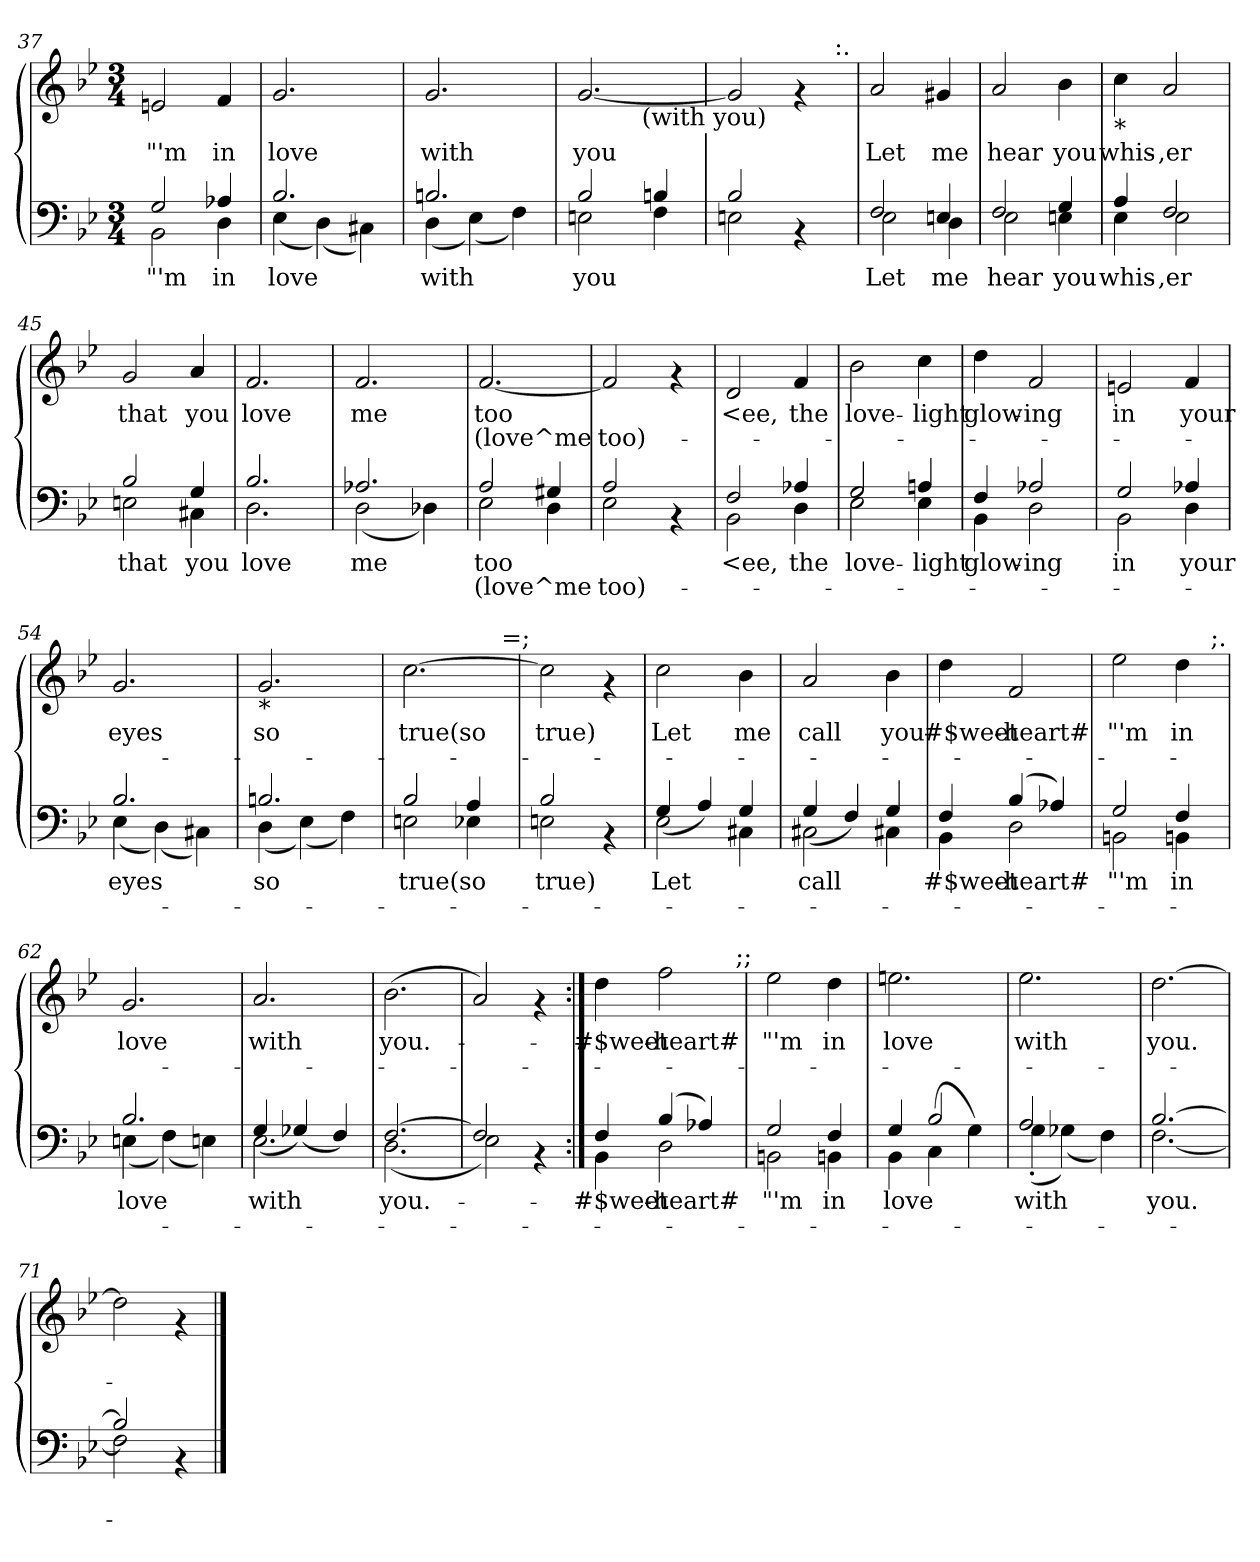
**kern	**text	**text	**kern	**text	**text
*part2	*part2	*part2	*part1	*part1	*part1
*staff2	*staff2	*staff2	*staff1	*staff1	*staff1
*clefF4	*	*	*clefG2	*	*
*k[b-e-]	*	*	*k[b-e-]	*	*
*B-:	*	*	*B-:	*	*
*M3/4	*	*	*M3/4	*	*
=37	=37	=37	=37	=37	=37
*^	*	*	*	*	*
!	!	!LO:LY:a	!	!	!LO:LY:b	!
2G/	2BB-\	"'m	.	2en/	"'m	.
!	!	!LO:LY:a	!	!	!LO:LY:b	!
4A-X/	4D\	in	.	4f/	in	.
=38	=38	=38	=38	=38	=38	=38
!	!	!LO:LY:a	!	!	!LO:LY:b	!
2.B-/	(<4E-\	love	.	2.g/	love	.
.	(<4D\)	.	.	.	.	.
.	4C#X\)	.	.	.	.	.
=39	=39	=39	=39	=39	=39	=39
!	!	!LO:LY:a	!	!	!LO:LY:b	!
2.Bn/	(<4D\	with	.	2.g/	with	.
.	(<4E-\)	.	.	.	.	.
.	4F\)	.	.	.	.	.
=40	=40	=40	=40	=40	=40	=40
!	!	!LO:LY:a	!	!	!LO:LY:b	!
*	*	*	*	*^	*	*
2B-/	2En\	you	.	[<2.g/	4...ryy	you	.
!	!	!	!	!	!LO:TX:b:t=(with you)	!	!
.	.	.	.	.	4ryy	.	.
4Bn/	4F\	.	.	.	.	.	.
.	.	.	.	.	32ryy	.	.
=41	=41	=41	=41	=41	=41	=41	=41
2B-/	2En\	.	.	2g/]	2ryy	.	.
4rAA	4ryy	.	.	4rf	8ryy	.	.
.	.	.	.	.	32ryy	.	.
!	!	!	!	!	!LO:TX:a:t=&colon;.	!	!
.	.	.	.	.	16.ryy	.	.
=42	=42	=42	=42	=42	=42	=42	=42
!	!	!LO:LY:a	!	!	!	!LO:LY:b	!
*	*	*	*	*v	*v	*	*
2F/	2E-\	Let	.	2a/	Let	.
!	!	!LO:LY:a	!	!	!LO:LY:b	!
4En/	4D\	me	.	4g#X/	me	.
=43	=43	=43	=43	=43	=43	=43
!	!	!LO:LY:a	!	!	!LO:LY:b	!
2F/	2E-\	hear	.	2a/	hear	.
!	!	!LO:LY:a	!	!	!LO:LY:b	!
4G/	4En\	you	.	4b-\	you	.
!!LO:PB:g=z
=44	=44	=44	=44	=44	=44	=44
!	!	!	!	!LO:TX:b:t=*	!	!
!	!	!LO:LY:a	!	!	!LO:LY:b	!
4A/	4E-\	whis-	.	4cc\	whis-	.
!	!	!LO:LY:a	!	!	!LO:LY:b	!
2F/	2E-\	-,er	.	2a/	-,er	.
=45	=45	=45	=45	=45	=45	=45
!	!	!LO:LY:a	!	!	!LO:LY:b	!
2B-/	2En\	that	.	2g/	that	.
!	!	!LO:LY:a	!	!	!LO:LY:b	!
4G/	4C#X\	you	.	4a/	you	.
=46	=46	=46	=46	=46	=46	=46
!	!	!LO:LY:a	!	!	!LO:LY:b	!
2.B-/	2.D\	love	.	2.f/	love	.
=47	=47	=47	=47	=47	=47	=47
!	!	!LO:LY:a	!	!	!LO:LY:b	!
2.A-X/	(<2D\	me	.	2.f/	me	.
.	4D-X\)	.	.	.	.	.
=48	=48	=48	=48	=48	=48	=48
!	!	!LO:LY:a	!LO:LY:a	!	!LO:LY:b	!LO:LY:b
2A/	2E-\	too	(love^me	[<2.f/	too	(love^me
4G#X/	4D\	.	.	.	.	.
=49	=49	=49	=49	=49	=49	=49
!	!	!	!LO:LY:a	!	!	!LO:LY:b
2A/	2E-\	.	too)-	2f/]	.	too)-
4rAA	4ryy	.	.	4rf	.	.
=50	=50	=50	=50	=50	=50	=50
!	!	!LO:LY:a	!	!	!LO:LY:b	!
2F/	2BB-\	<ee,	.	2d/	<ee,	.
!	!	!LO:LY:a	!	!	!LO:LY:b	!
4A-X/	4D\	the	.	4f/	the	.
=51	=51	=51	=51	=51	=51	=51
!	!	!LO:LY:a	!	!	!LO:LY:b	!
2G/	2E-\	love-	.	2b-\	love-	.
!	!	!LO:LY:a	!	!	!LO:LY:b	!
4An/	4E-\	-light	.	4cc\	-light	.
=52	=52	=52	=52	=52	=52	=52
!	!	!LO:LY:a	!	!	!LO:LY:b	!
4F/	4BB-\	glow-	.	4dd\	glow-	.
!	!	!LO:LY:a	!	!	!LO:LY:b	!
2A-X/	2D\	-ing	.	2f/	-ing	.
=53	=53	=53	=53	=53	=53	=53
!	!	!LO:LY:a	!	!	!LO:LY:b	!
2G/	2BB-\	in	.	2en/	in	.
!	!	!LO:LY:a	!	!	!LO:LY:b	!
4A-X/	4D\	your	.	4f/	your	.
=54	=54	=54	=54	=54	=54	=54
!	!	!LO:LY:a	!	!	!LO:LY:b	!
2.B-/	(<4E-\	eyes	.	2.g/	eyes	.
.	(<4D\)	.	.	.	.	.
.	4C#X\)	.	.	.	.	.
!!LO:LB:g=z
=55	=55	=55	=55	=55	=55	=55
!	!	!	!	!LO:TX:b:t=*	!	!
!	!	!LO:LY:a	!	!	!LO:LY:b	!
2.Bn/	(<4D\	so	.	2.g/	so	.
.	(<4E-\)	.	.	.	.	.
.	4F\)	.	.	.	.	.
=56	=56	=56	=56	=56	=56	=56
!	!	!LO:LY:a	!	!	!LO:LY:b	!
*	*	*	*	*^	*	*
2B-/	2En\	true(so	.	[>2.cc\	2ryy	true(so	.
4A/	4E-X\	.	.	.	8.ryy	.	.
!	!	!	!	!	!LO:TX:a:t==;	!	!
.	.	.	.	.	16ryy	.	.
=57	=57	=57	=57	=57	=57	=57	=57
!	!	!LO:LY:a	!	!	!	!LO:LY:b	!
*	*	*	*	*v	*v	*	*
2B-/	2En\	true)	.	2cc\]	true)	.
4rAA	4ryy	.	.	4rf	.	.
=58	=58	=58	=58	=58	=58	=58
!	!	!LO:LY:a	!	!	!LO:LY:b	!
2E-\	(>4G/	Let	.	2cc\	Let	.
.	4A/)	.	.	.	.	.
!	!	!LO:LY:a	!	!	!LO:LY:b	!
4C#X\	4G/	.	.	4b-\	me	.
=59	=59	=59	=59	=59	=59	=59
!	!	!LO:LY:a	!	!	!LO:LY:b	!
2C#X\	(>4G/	call	.	2a/	call	.
.	4F/)	.	.	.	.	.
!	!	!LO:LY:a	!	!	!LO:LY:b	!
4C#X\	4G/	.	.	4b-\	you	.
=60	=60	=60	=60	=60	=60	=60
!	!	!LO:LY:a	!	!	!LO:LY:b	!
4F/	4BB-\	#$weet-	.	4dd\	#$weet-	.
!	!	!LO:LY:a	!	!	!LO:LY:b	!
(>4B-/	2D\	heart#	.	2f/	-heart#	.
4A-X/)	.	.	.	.	.	.
=61	=61	=61	=61	=61	=61	=61
!	!	!LO:LY:a	!	!	!LO:LY:b	!
*	*	*	*	*^	*	*
2G/	2BBn\	-"'m	.	2ee-\	2ryy	"'m	.
!	!	!LO:LY:a	!	!	!	!LO:LY:b	!
4F/	4BBn\	in	.	4dd\	8.ryy	in	.
!	!	!	!	!	!LO:TX:a:t=;.	!	!
.	.	.	.	.	16ryy	.	.
=62	=62	=62	=62	=62	=62	=62	=62
!	!	!LO:LY:a	!	!	!	!LO:LY:b	!
*	*	*	*	*v	*v	*	*
2.B-/	(<4En\	love	.	2.g/	love	.
.	(<4F\)	.	.	.	.	.
.	4En\)	.	.	.	.	.
=63	=63	=63	=63	=63	=63	=63
!	!	!LO:LY:a	!	!	!LO:LY:b	!
2.E-\	(>4G/	with	.	2.a/	with	.
.	(>4G-X/)	.	.	.	.	.
.	4F/)	.	.	.	.	.
=64	=64	=64	=64	=64	=64	=64
!	!	!LO:LY:a	!	!	!LO:LY:b	!
[>2.F/	(<2.D\	you.-	.	(>2.b-\	you.-	.
=65	=65	=65	=65	=65	=65	=65
2F/]	2E-\)	.	.	2a/)	.	.
4rAA	4ryy	.	.	4rf	.	.
!!LO:LB:g=z
=66:|!	=66:|!	=66:|!	=66:|!	=66:|!	=66:|!	=66:|!
!	!	!	!	!LO:TX:b:t=*	!	!
!	!	!LO:LY:a	!	!	!LO:LY:b	!
*	*	*	*	*^	*	*
4F/	4BB-\	#$weet-	.	4dd\	2ryy	-#$weet-	.
!	!	!LO:LY:a	!	!	!	!LO:LY:b	!
(>4B-/	2D\	-heart#	.	2ff\	.	-heart#	.
4A-X/)	.	.	.	.	8..ryy	.	.
!	!	!	!	!	!LO:TX:a:t=;;	!	!
.	.	.	.	.	32ryy	.	.
=67	=67	=67	=67	=67	=67	=67	=67
!	!	!LO:LY:a	!	!	!	!LO:LY:b	!
*	*	*	*	*v	*v	*	*
2G/	2BBn\	-"'m	.	2ee-\	"'m	.
!	!	!LO:LY:a	!	!	!LO:LY:b	!
4F/	4BBn\	in	.	4dd\	in	.
=68	=68	=68	=68	=68	=68	=68
!	!	!LO:LY:a	!	!	!LO:LY:b	!
(>4G/	4BB-\	love	.	2.een\	love	.
((<4C\	2B-/)	.	.	.	.	.
4G\)	.	.	.	.	.	.
=69	=69	=69	=69	=69	=69	=69
!	!	!LO:LY:a	!	!	!LO:LY:b	!
2A/	(<4G'<\	with	.	2.ee-\	with	.
.	(<4G-X\)	.	.	.	.	.
4ryy	4F\)	.	.	.	.	.
=70	=70	=70	=70	=70	=70	=70
!	!	!LO:LY:a	!	!	!LO:LY:b	!
[>2.B-/	[<2.F\	you.	.	[>2.dd\	you.	.
=71	=71	=71	=71	=71	=71	=71
2B-/]	2F\]	.	.	2dd\]	.	.
4rAA	4ryy	.	.	4rf	.	.
*v	*v	*	*	*	*	*
==	==	==	==	==	==
*-	*-	*-	*-	*-	*-
